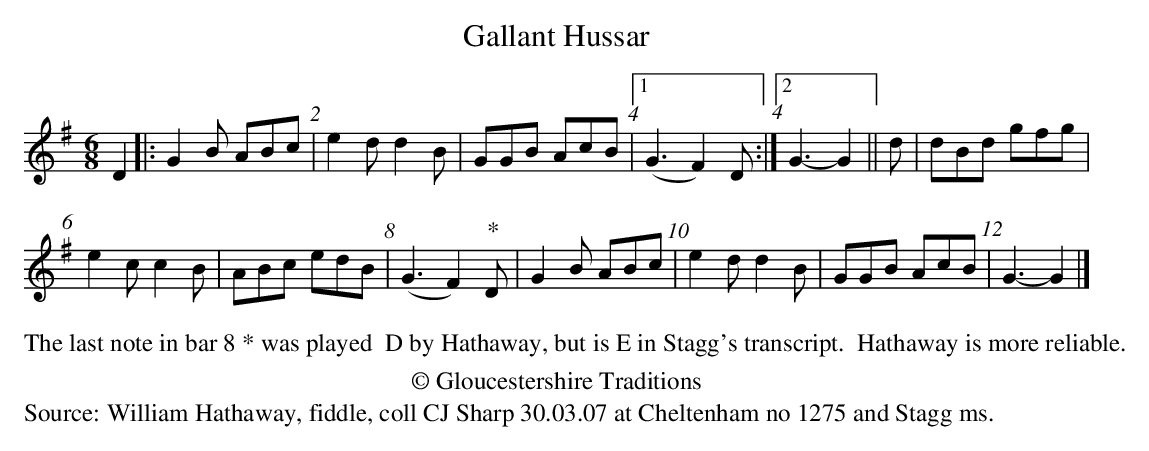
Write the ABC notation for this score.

X:1
T:Gallant Hussar
M:6/8
L:1/8
K:G
D2 |: G2 B ABc | e2 d d2 B | GGB AcB |1 (G3 F2) D :|2 G3-G2 || d | dBd gfg |
e2 c c2 B |ABc edB | (G3 F2) "^*"D | G2 B ABc | e2 d d2 B | GGB AcB | G3-G2 |]
